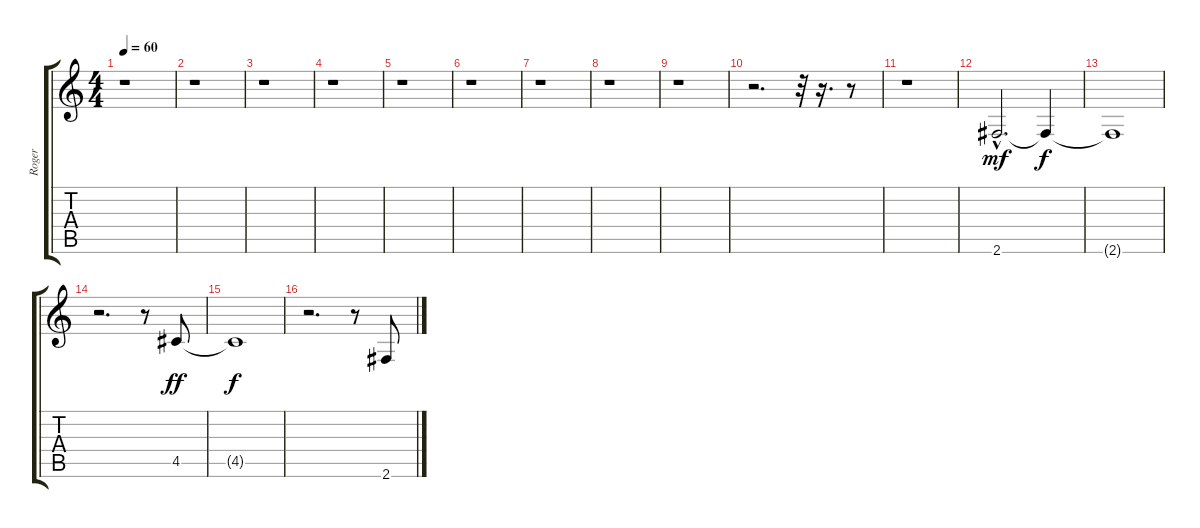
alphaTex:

\track ("Roger" "Roger") {instrument slapbass2}
\staff {score tabs}
\tuning (E4 B3 G3 D3 A2 E2) {hide}
\ts (4 4)
\tempo 60
\clef g2
\ks c
r.1{dy mf} |
r.1 |
r.1 |
r.1 |
r.1 |
r.1 |
r.1 |
r.1 |
r.1 |
r.2{d} r.32 r.16{d} r.8 |
r.1 |
2.6{hac}.2{d} 2.6{t}.4{dy f} |
2.6{t}.1 |
r.2{d} r.8 4.5.8{dy ff} |
4.5{t}.1{dy f} |
r.2{d} r.8 2.6.8
